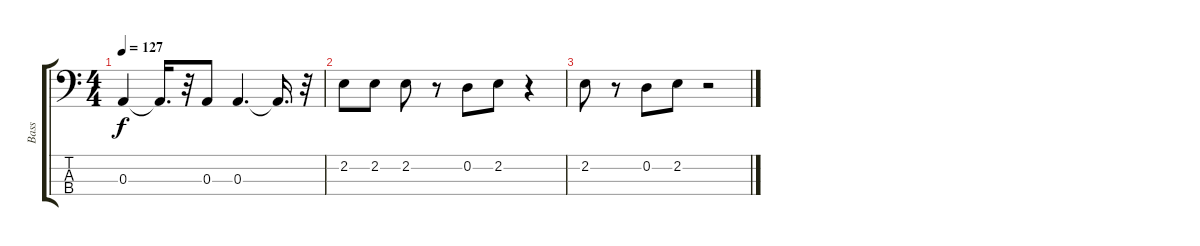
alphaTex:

\track ("Bass" "Bass") {instrument electricbassfinger}
\staff {score tabs}
\tuning (G2 D2 A1 E1) {hide}
\ts (4 4)
\tempo 127
\clef f4
\ks c
0.3.4{dy f} 0.3{t}.16{d} r.32 0.3.8 0.3.4{d} 0.3{t}.16{d} r.32 |
2.2.8 2.2.8 2.2.8 r.8 0.2.8 2.2.8 r.4 |
2.2.8 r.8 0.2.8 2.2.8 r.2
